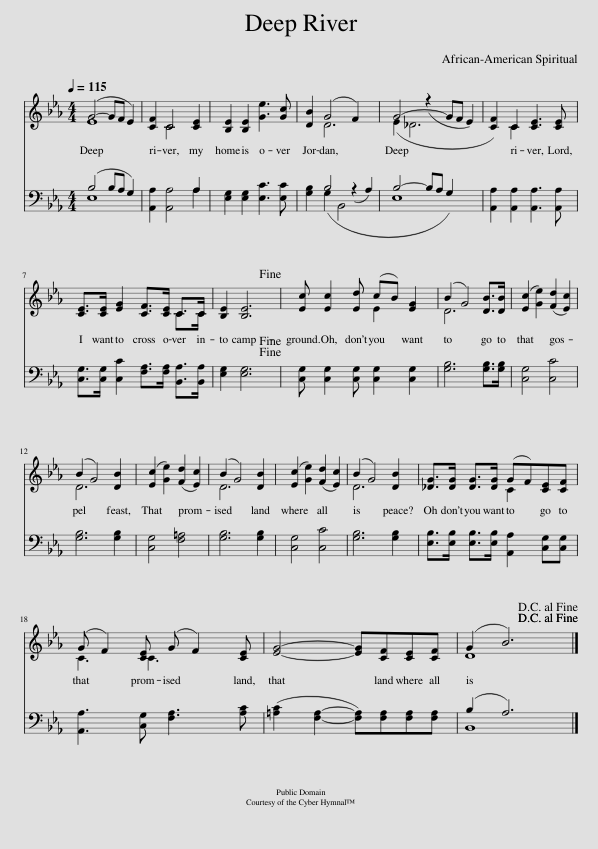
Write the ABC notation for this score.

X:1
%%score ( 1 2 ) ( 3 4 )
L:1/8
Q:1/4=115
M:4/4
I:linebreak $
K:Eb
V:1 treble
V:2 treble
V:3 bass
V:4 bass
V:1
 (G4- GF E2) | [CF]2 C4 [CE]2 | [B,E]2 [B,E]2 [Ge]3 [Gc] | [DB]2 (G4 F2) x2 | G4- (z2 GF E2) | %5
 [CF]2 C2 [CE]3 [CE] |$ [CE]>[CE] [EG]2 [CF]>[CE] C>C | [B,E]2 [B,E]6!fine! | [Ec] [Ec]2 [Ed] (cB) [EG]2 | (B2 G4) [DB]>[DB] | %10
 ([Ec]2 [Ge]2) ([Fd]2 [Ec]2) |$ (B2 G4) [DB]2 | ([Ec]2 [Ge]2) ([Fd]2 [Ec]2) | (B2 G4) [DB]2 | ([Ec]2 [Ge]2) ([Fd]2 [Ec]2) | %15
 (B2 G4) [DB]2 | [_DG]>[DG] [DG]>[DG] (GF)[CE][CF] |$ (G F2) [CE] (G F2) [CE] | [EG]4- [EG][CF][CE][CF] | (G2 B6)!D.C.! |] %20
V:2
 E8 | x2 C4 x2 | x8 | x2 D6 x2 | E2 _D6 x2 | %5
 x2 C2 x4 |$ x6 C>C | x8 | x4 E2 x2 | D6 x2 | %10
 x8 |$ D6 x2 | x8 | D6 x2 | x8 | %15
 D6 x2 | x4 C2 x2 |$ C3 C3 x2 | x8 | D8 |] %20
V:3
 (B,4 B,A, G,2) | [A,,A,]2 [A,,A,]4 A,2 | [E,G,]2 [E,G,]2 [E,C]3 [E,C] | [G,B,]2 B,4 (z2 A,2) | B,4- B,A, G,2 x2 | %5
 [A,,A,]2 [A,,A,]2 [A,,A,]3 [A,,A,] |$ [C,G,]>[C,G,] [C,C]2 [F,A,]>[F,A,] [B,,A,]>[B,,A,] | [E,G,]2 [E,G,]6 | [C,G,] [C,G,]2 [C,G,] [C,G,]2 [C,G,]2 | [G,B,]6 [G,B,]>[G,B,] | %10
 [C,G,]4 [C,C]4 |$ [G,B,]6 [G,B,]2 | [C,G,]4 [F,=A,]4 | [G,B,]6 [G,B,]2 | [C,G,]4 [C,C]4 | %15
 [G,B,]6 [G,B,]2 | [E,B,]>[E,B,] [E,B,]>[E,B,] [A,,A,]2 [C,G,][C,G,] |$ [A,,A,]3 [C,G,] [F,A,]3 [A,C] | ([=A,C]2 [F,A,]2- [F,A,])[F,A,][F,A,][F,A,] | (B,2 A,6) |] %20
V:4
 E,8 | x6 A,2 | x8 | x2 G,2 B,,4 x2 | E,8 x2 | %5
 x8 |$ x8 | x8 | x8 | x8 | %10
 x8 |$ x8 | x8 | x8 | x8 | %15
 x8 | x8 |$ x8 | x8 | B,,8 |] %20
